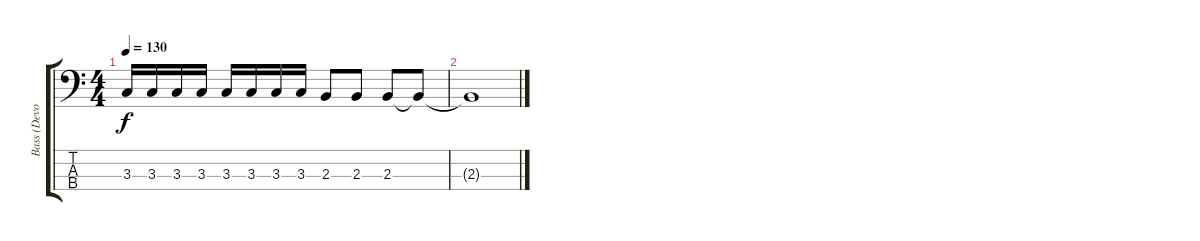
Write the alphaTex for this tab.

\track ("Bass (Devo)" "Bass (Devo") {instrument electricbasspick}
\staff {score tabs}
\tuning (G2 D2 A1 E1) {hide}
\ts (4 4)
\tempo 130
\clef f4
\ks c
3.3.16{dy f} 3.3.16 3.3.16 3.3.16 3.3.16 3.3.16 3.3.16 3.3.16 2.3.8 2.3.8 2.3.8 2.3{t}.8 |
2.3{t}.1
